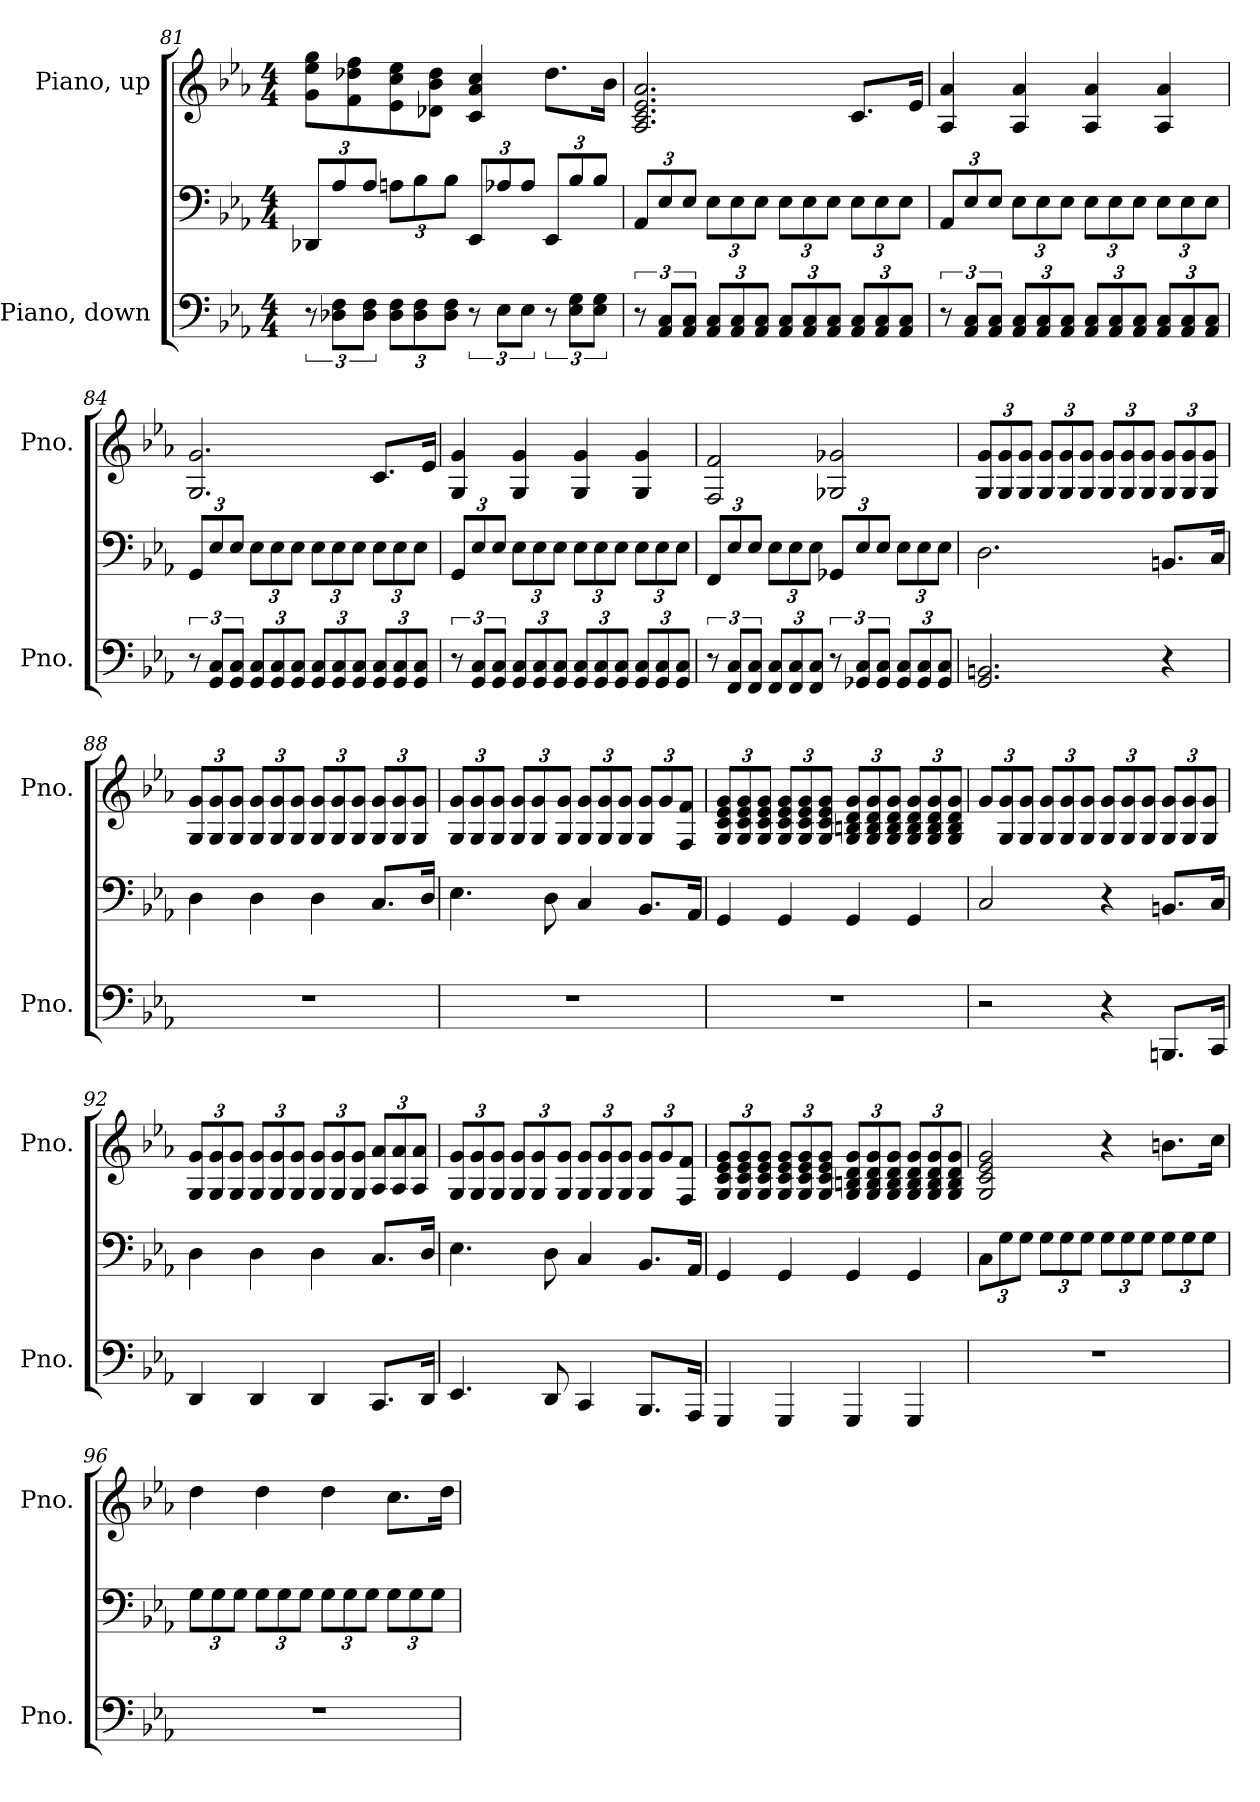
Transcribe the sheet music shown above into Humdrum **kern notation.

**kern	**kern	**kern
*part2	*part2	*part1
*staff3	*staff2	*staff1
*I"Piano, down	*	*I"Piano, up
*I'Pno.	*	*I'Pno.
*clefF4	*clefF4	*clefG2
*k[b-e-a-]	*k[b-e-a-]	*k[b-e-a-]
*M4/4	*M4/4	*M4/4
*	*Xbrackettup	*
=81	=81	=81
12r	12DD-X/L	8g\ 8ee-\ 8gg\L
12D-X\ 12F\L	12A-/	.
.	.	8f\ 8dd-X\ 8ff\
12D-\ 12F\J	12A-/J	.
*Xbrackettup	*	*
12D-\ 12F\L	12An\L	8e-\ 8cc\ 8ee-\
12D-\ 12F\	12B-\	.
.	.	8d-X\ 8b-\ 8dd-\J
12D-\ 12F\J	12B-\J	.
*brackettup	*	*
12r	12EE-/L	4c/ 4a-/ 4cc/
12E-\L	12A-X/	.
12E-\J	12A-/J	.
12r	12EE-/L	8.dd-\L
12E-\ 12G\L	12B-/	.
12E-\ 12G\J	12B-/J	.
.	.	16b-\Jk
!!LO:LB:g=z
=82	=82	=82
12r	12AA-/L	2.A-/ 2.c/ 2.e-/ 2.a-/
12AA-/ 12C/L	12E-/	.
12AA-/ 12C/J	12E-/J	.
*Xbrackettup	*	*
12AA-/ 12C/L	12E-\L	.
12AA-/ 12C/	12E-\	.
12AA-/ 12C/J	12E-\J	.
12AA-/ 12C/L	12E-\L	.
12AA-/ 12C/	12E-\	.
12AA-/ 12C/J	12E-\J	.
12AA-/ 12C/L	12E-\L	8.c/L
12AA-/ 12C/	12E-\	.
12AA-/ 12C/J	12E-\J	.
.	.	16e-/Jk
=83	=83	=83
*brackettup	*	*
12r	12AA-/L	4A-/ 4a-/
12AA-/ 12C/L	12E-/	.
12AA-/ 12C/J	12E-/J	.
*Xbrackettup	*	*
12AA-/ 12C/L	12E-\L	4A-/ 4a-/
12AA-/ 12C/	12E-\	.
12AA-/ 12C/J	12E-\J	.
12AA-/ 12C/L	12E-\L	4A-/ 4a-/
12AA-/ 12C/	12E-\	.
12AA-/ 12C/J	12E-\J	.
12AA-/ 12C/L	12E-\L	4A-/ 4a-/
12AA-/ 12C/	12E-\	.
12AA-/ 12C/J	12E-\J	.
=84	=84	=84
*brackettup	*	*
12r	12GG/L	2.G/ 2.g/
12GG/ 12C/L	12E-/	.
12GG/ 12C/J	12E-/J	.
*Xbrackettup	*	*
12GG/ 12C/L	12E-\L	.
12GG/ 12C/	12E-\	.
12GG/ 12C/J	12E-\J	.
12GG/ 12C/L	12E-\L	.
12GG/ 12C/	12E-\	.
12GG/ 12C/J	12E-\J	.
12GG/ 12C/L	12E-\L	8.c/L
12GG/ 12C/	12E-\	.
12GG/ 12C/J	12E-\J	.
.	.	16e-/Jk
!!LO:LB:g=z
=85	=85	=85
*brackettup	*	*
12r	12GG/L	4G/ 4g/
12GG/ 12C/L	12E-/	.
12GG/ 12C/J	12E-/J	.
*Xbrackettup	*	*
12GG/ 12C/L	12E-\L	4G/ 4g/
12GG/ 12C/	12E-\	.
12GG/ 12C/J	12E-\J	.
12GG/ 12C/L	12E-\L	4G/ 4g/
12GG/ 12C/	12E-\	.
12GG/ 12C/J	12E-\J	.
12GG/ 12C/L	12E-\L	4G/ 4g/
12GG/ 12C/	12E-\	.
12GG/ 12C/J	12E-\J	.
=86	=86	=86
*brackettup	*	*
12r	12FF/L	2F/ 2f/
12FF/ 12C/L	12E-/	.
12FF/ 12C/J	12E-/J	.
*Xbrackettup	*	*
12FF/ 12C/L	12E-\L	.
12FF/ 12C/	12E-\	.
12FF/ 12C/J	12E-\J	.
*brackettup	*	*
12r	12GG-X/L	2G-X/ 2g-X/
12GG-X/ 12C/L	12E-/	.
12GG-/ 12C/J	12E-/J	.
*Xbrackettup	*	*
12GG-/ 12C/L	12E-\L	.
12GG-/ 12C/	12E-\	.
12GG-/ 12C/J	12E-\J	.
=87	=87	=87
*	*	*Xbrackettup
2.GG/ 2.BBn/	2.D\	12G/ 12g/L
.	.	12G/ 12g/
.	.	12G/ 12g/J
.	.	12G/ 12g/L
.	.	12G/ 12g/
.	.	12G/ 12g/J
.	.	12G/ 12g/L
.	.	12G/ 12g/
.	.	12G/ 12g/J
4r	8.BBn/L	12G/ 12g/L
.	.	12G/ 12g/
.	.	12G/ 12g/J
.	16C/Jk	.
!!LO:LB:g=z
=88	=88	=88
1r	4D\	12G/ 12g/L
.	.	12G/ 12g/
.	.	12G/ 12g/J
.	4D\	12G/ 12g/L
.	.	12G/ 12g/
.	.	12G/ 12g/J
.	4D\	12G/ 12g/L
.	.	12G/ 12g/
.	.	12G/ 12g/J
.	8.C/L	12G/ 12g/L
.	.	12G/ 12g/
.	.	12G/ 12g/J
.	16D/Jk	.
=89	=89	=89
1r	4.E-\	12G/ 12g/L
.	.	12G/ 12g/
.	.	12G/ 12g/J
.	.	12G/ 12g/L
.	.	12G/ 12g/
.	8D\	.
.	.	12G/ 12g/J
.	4C/	12G/ 12g/L
.	.	12G/ 12g/
.	.	12G/ 12g/J
.	8.BB-/L	12G/ 12g/L
.	.	12g/
.	.	12F/ 12f/J
.	16AA-/Jk	.
!!LO:PB:g=z
=90	=90	=90
1r	4GG/	12G/ 12c/ 12e-/ 12g/L
.	.	12G/ 12c/ 12e-/ 12g/
.	.	12G/ 12c/ 12e-/ 12g/J
.	4GG/	12G/ 12c/ 12e-/ 12g/L
.	.	12G/ 12c/ 12e-/ 12g/
.	.	12G/ 12c/ 12e-/ 12g/J
.	4GG/	12G/ 12Bn/ 12d/ 12g/L
.	.	12G/ 12B/ 12d/ 12g/
.	.	12G/ 12B/ 12d/ 12g/J
.	4GG/	12G/ 12B/ 12d/ 12g/L
.	.	12G/ 12B/ 12d/ 12g/
.	.	12G/ 12B/ 12d/ 12g/J
=91	=91	=91
2r	2C/	12g/L
.	.	12G/ 12g/
.	.	12G/ 12g/J
.	.	12G/ 12g/L
.	.	12G/ 12g/
.	.	12G/ 12g/J
4r	4r	12G/ 12g/L
.	.	12G/ 12g/
.	.	12G/ 12g/J
8.BBBn/L	8.BBn/L	12G/ 12g/L
.	.	12G/ 12g/
.	.	12G/ 12g/J
16CC/Jk	16C/Jk	.
!!LO:LB:g=z
=92	=92	=92
4DD/	4D\	12G/ 12g/L
.	.	12G/ 12g/
.	.	12G/ 12g/J
4DD/	4D\	12G/ 12g/L
.	.	12G/ 12g/
.	.	12G/ 12g/J
4DD/	4D\	12G/ 12g/L
.	.	12G/ 12g/
.	.	12G/ 12g/J
8.CC/L	8.C/L	12A-/ 12a-/L
.	.	12A-/ 12a-/
.	.	12A-/ 12a-/J
16DD/Jk	16D/Jk	.
=93	=93	=93
4.EE-/	4.E-\	12G/ 12g/L
.	.	12G/ 12g/
.	.	12G/ 12g/J
.	.	12G/ 12g/L
.	.	12G/ 12g/
8DD/	8D\	.
.	.	12G/ 12g/J
4CC/	4C/	12G/ 12g/L
.	.	12G/ 12g/
.	.	12G/ 12g/J
8.BBB-/L	8.BB-/L	12G/ 12g/L
.	.	12g/
.	.	12F/ 12f/J
16AAA-/Jk	16AA-/Jk	.
!!LO:LB:g=z
=94	=94	=94
4GGG/	4GG/	12G/ 12c/ 12e-/ 12g/L
.	.	12G/ 12c/ 12e-/ 12g/
.	.	12G/ 12c/ 12e-/ 12g/J
4GGG/	4GG/	12G/ 12c/ 12e-/ 12g/L
.	.	12G/ 12c/ 12e-/ 12g/
.	.	12G/ 12c/ 12e-/ 12g/J
4GGG/	4GG/	12G/ 12Bn/ 12d/ 12g/L
.	.	12G/ 12B/ 12d/ 12g/
.	.	12G/ 12B/ 12d/ 12g/J
4GGG/	4GG/	12G/ 12B/ 12d/ 12g/L
.	.	12G/ 12B/ 12d/ 12g/
.	.	12G/ 12B/ 12d/ 12g/J
=95	=95	=95
1r	12C\L	2G/ 2c/ 2e-/ 2g/
.	12G\	.
.	12G\J	.
.	12G\L	.
.	12G\	.
.	12G\J	.
.	12G\L	4r
.	12G\	.
.	12G\J	.
.	12G\L	8.bn\L
.	12G\	.
.	12G\J	.
.	.	16cc\Jk
=96	=96	=96
1r	12G\L	4dd\
.	12G\	.
.	12G\J	.
.	12G\L	4dd\
.	12G\	.
.	12G\J	.
.	12G\L	4dd\
.	12G\	.
.	12G\J	.
.	12G\L	8.cc\L
.	12G\	.
.	12G\J	.
.	.	16dd\Jk
=	=	=
*-	*-	*-
